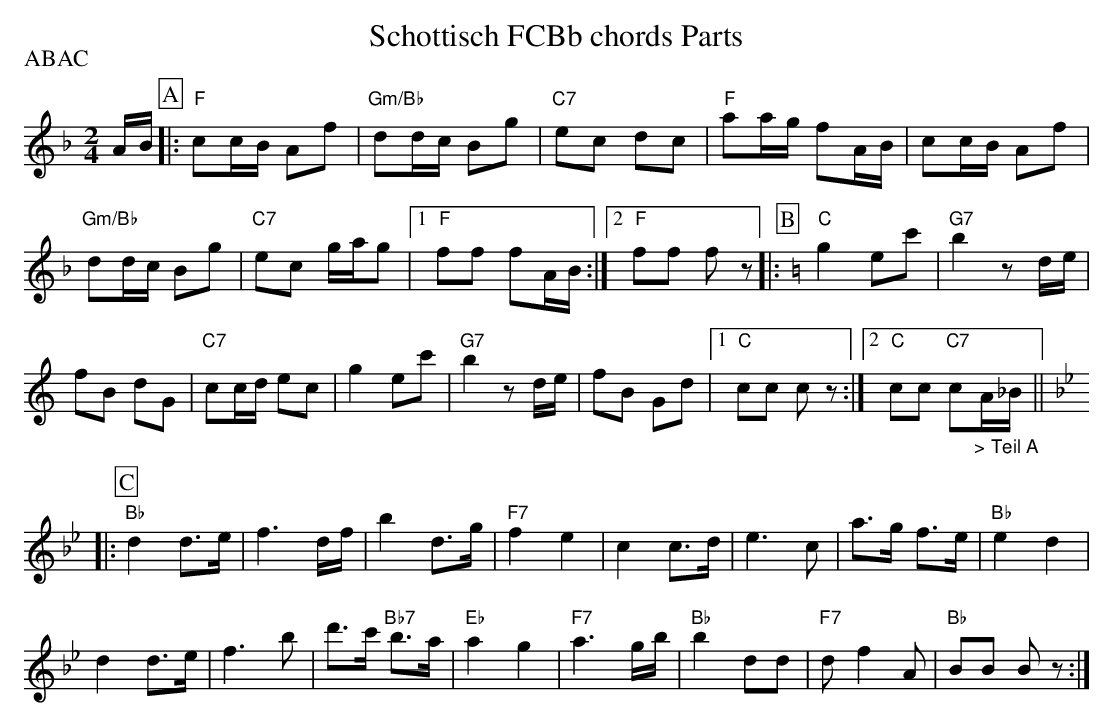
X:1
T: Schottisch FCBb chords Parts
P:ABAC
M:2/4
L:1/16
K:F %%MIDI gchordon
AB [P:A] |: "F"c2cB A2f2 | "Gm/Bb"d2dc B2g2 | "C7"e2c2 d2c2 | "F"a2ag f2AB | c2cB A2f2 |
"Gm/Bb"d2dc B2g2 | "C7"e2c2 gag2 |1 "F"f2f2 f2AB :|2 "F"f2f2 f2z2 |: [P:B] [K:C] "C"g4 e2c'2 | "G7"b4z2de |
f2B2 d2G2 | "C7"c2cd e2c2 | g4 e2c'2 | "G7"b4z2de | f2B2 G2d2 |1 "C"c2c2 c2z2 :|2 "C"c2c2 "C7"c2"_> Teil A"A_B ||
|: [P:C] [K:Bb] "Bb"d4d3e | f6df | b4 d3g | "F7"f4e4 | c4 c3d | e6c2 | a3g f3e | "Bb"e4d4 |
d4d3e | f6b2 | d'3c' "Bb7"b3a | "Eb"a4g4 | "F7"a6gb | "Bb"b4d2d2 | "F7"d2f4A2 | "Bb"B2B2 B2z2 :|
